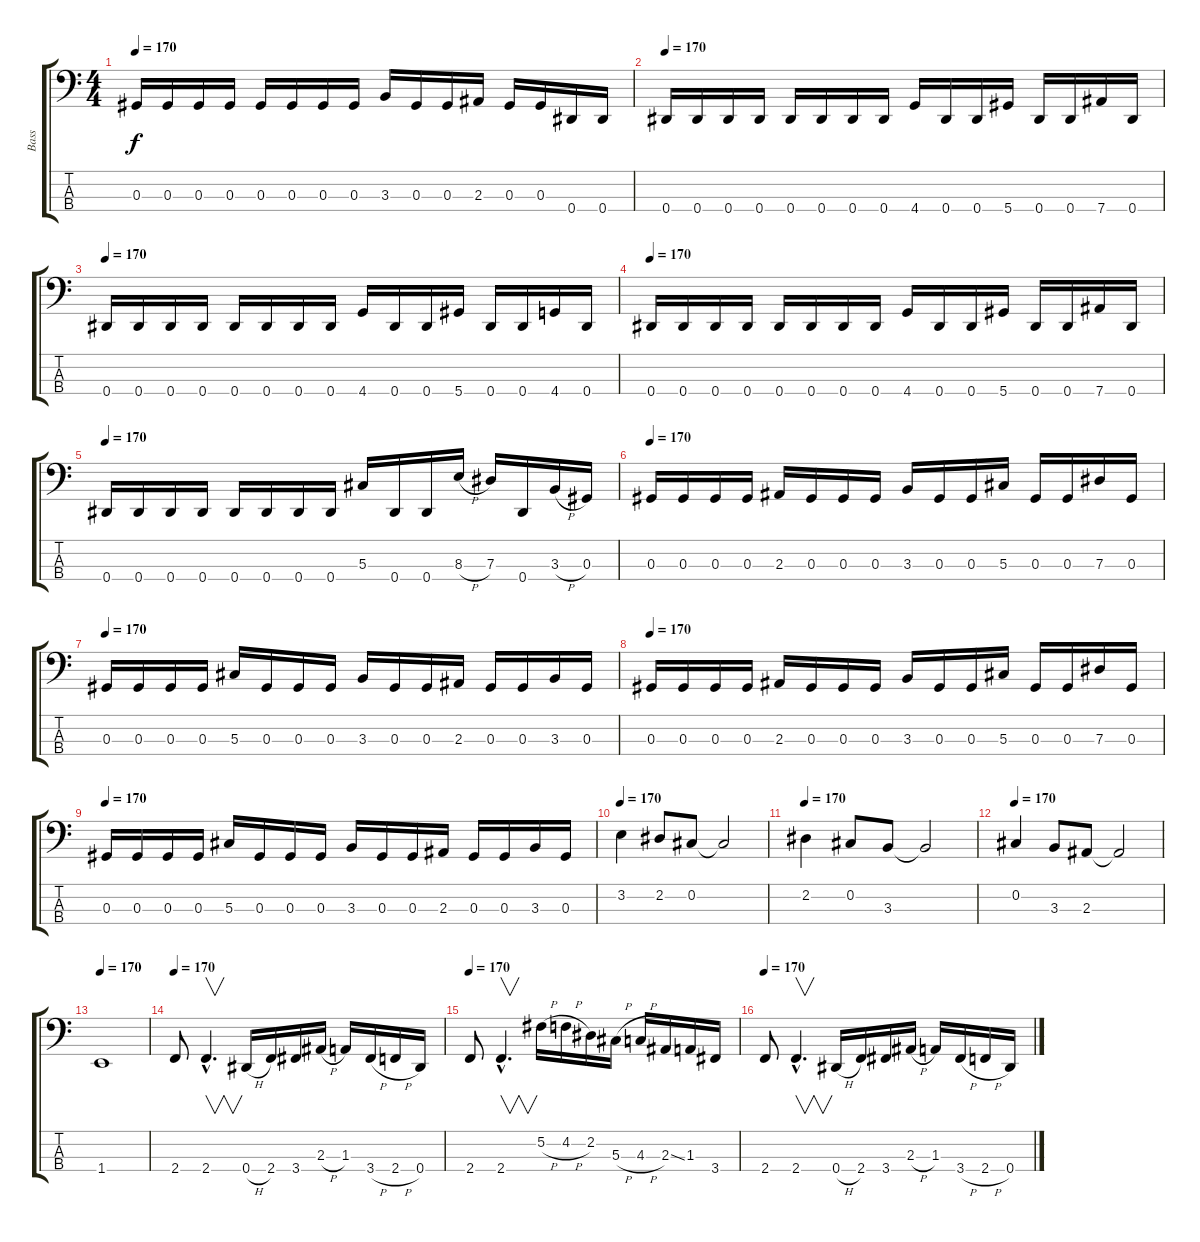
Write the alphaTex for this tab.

\track ("Bass" "Bass") {instrument electricbasspick}
\staff {score tabs}
\tuning (Gb2 Db2 Ab1 Eb1) {hide}
\ts (4 4)
\tempo 170
\clef f4
\ks c
0.3.16{dy f} 0.3.16 0.3.16 0.3.16 0.3.16 0.3.16 0.3.16 0.3.16 3.3.16 0.3.16 0.3.16 2.3.16 0.3.16 0.3.16 0.4.16 0.4.16 |
\tempo 170
0.4.16 0.4.16 0.4.16 0.4.16 0.4.16 0.4.16 0.4.16 0.4.16 4.4.16 0.4.16 0.4.16 5.4.16 0.4.16 0.4.16 7.4.16 0.4.16 |
\tempo 170
0.4.16 0.4.16 0.4.16 0.4.16 0.4.16 0.4.16 0.4.16 0.4.16 4.4.16 0.4.16 0.4.16 5.4.16 0.4.16 0.4.16 4.4.16 0.4.16 |
\tempo 170
0.4.16 0.4.16 0.4.16 0.4.16 0.4.16 0.4.16 0.4.16 0.4.16 4.4.16 0.4.16 0.4.16 5.4.16 0.4.16 0.4.16 7.4.16 0.4.16 |
\tempo 170
0.4.16 0.4.16 0.4.16 0.4.16 0.4.16 0.4.16 0.4.16 0.4.16 5.3.16 0.4.16 0.4.16 8.3{h}.16 7.3.16 0.4.16 3.3{h}.16 0.3.16 |
\tempo 170
0.3.16 0.3.16 0.3.16 0.3.16 2.3.16 0.3.16 0.3.16 0.3.16 3.3.16 0.3.16 0.3.16 5.3.16 0.3.16 0.3.16 7.3.16 0.3.16 |
\tempo 170
0.3.16 0.3.16 0.3.16 0.3.16 5.3.16 0.3.16 0.3.16 0.3.16 3.3.16 0.3.16 0.3.16 2.3.16 0.3.16 0.3.16 3.3.16 0.3.16 |
\tempo 170
0.3.16 0.3.16 0.3.16 0.3.16 2.3.16 0.3.16 0.3.16 0.3.16 3.3.16 0.3.16 0.3.16 5.3.16 0.3.16 0.3.16 7.3.16 0.3.16 |
\tempo 170
0.3.16 0.3.16 0.3.16 0.3.16 5.3.16 0.3.16 0.3.16 0.3.16 3.3.16 0.3.16 0.3.16 2.3.16 0.3.16 0.3.16 3.3.16 0.3.16 |
\tempo 170
3.2.4 2.2.8 0.2.8 0.2{t}.2 |
\tempo 170
2.2.4 0.2.8 3.3.8 3.3{t}.2 |
\tempo 170
0.2.4 3.3.8 2.3.8 2.3{t}.2 |
\tempo 170
1.4.1 |
\tempo 170
2.4.8 2.4{hac}.4{v d} 0.4{h}.16 2.4.16 3.4.16 2.3{h}.16 1.3.16 3.4{h}.16 2.4{h}.16 0.4.16 |
\tempo 170
2.4.8 2.4{hac}.4{v d} 5.2{h}.16 4.2{h}.16 2.2.16 5.3{h}.16 4.3{h}.16 2.3{ss}.16 1.3.16 3.4.16 |
\tempo 170
2.4.8 2.4{hac}.4{v d} 0.4{h}.16 2.4.16 3.4.16 2.3{h}.16 1.3.16 3.4{h}.16 2.4{h}.16 0.4.16
